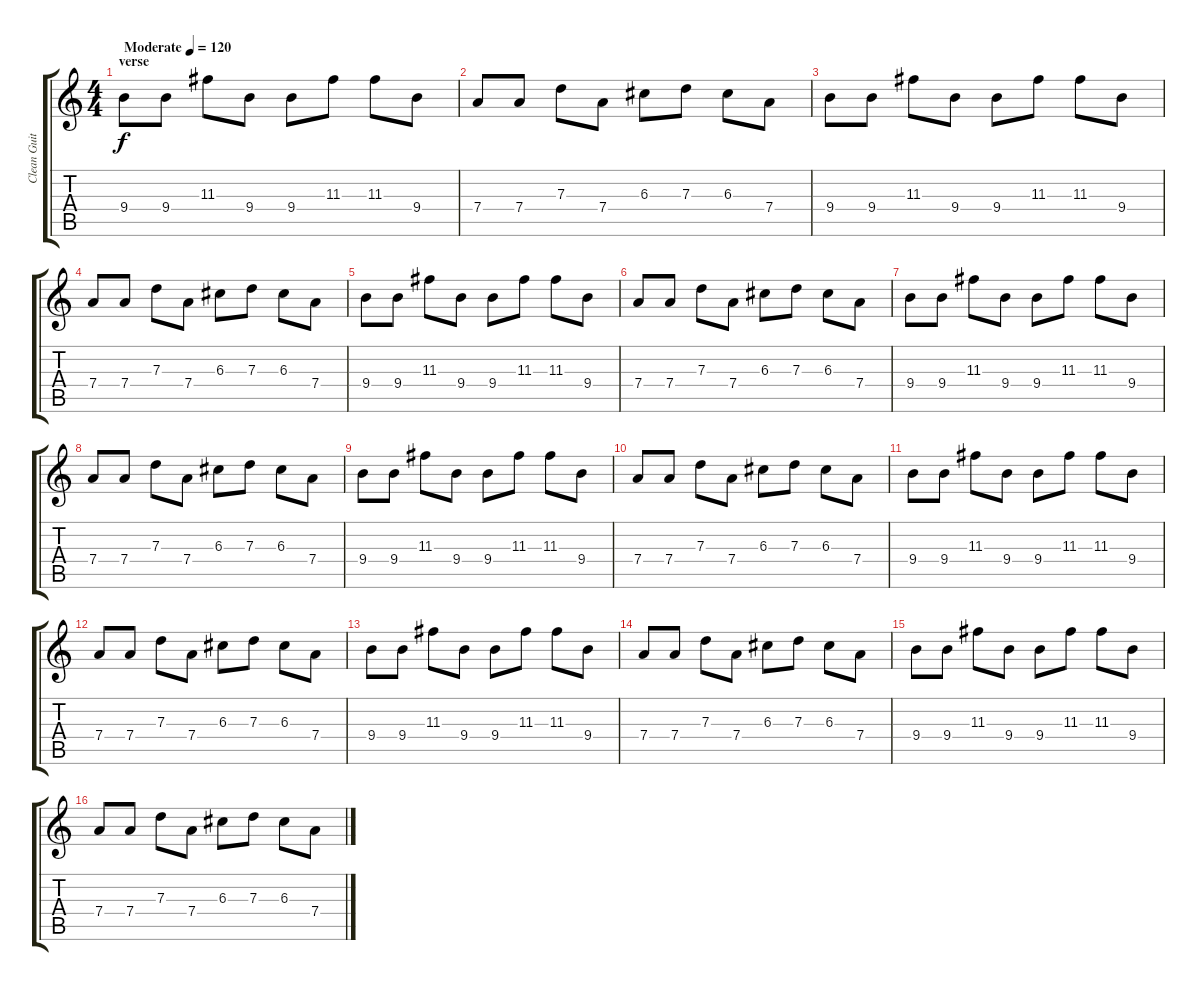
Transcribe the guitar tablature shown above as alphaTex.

\track ("Clean Guitar 1" "Clean Guit") {instrument acousticguitarsteel}
\staff {score tabs}
\tuning (E4 B3 G3 D3 A2 E2) {hide}
\ts (4 4)
\section ("" "verse")
\tempo (120 "Moderate")
\clef g2
\ks c
9.4.8{dy f instrument acousticguitarsteel} 9.4.8 11.3.8 9.4.8 9.4.8 11.3.8 11.3.8 9.4.8 |
7.4.8 7.4.8 7.3.8 7.4.8 6.3.8 7.3.8 6.3.8 7.4.8 |
9.4.8 9.4.8 11.3.8 9.4.8 9.4.8 11.3.8 11.3.8 9.4.8 |
7.4.8 7.4.8 7.3.8 7.4.8 6.3.8 7.3.8 6.3.8 7.4.8 |
9.4.8 9.4.8 11.3.8 9.4.8 9.4.8 11.3.8 11.3.8 9.4.8 |
7.4.8 7.4.8 7.3.8 7.4.8 6.3.8 7.3.8 6.3.8 7.4.8 |
9.4.8 9.4.8 11.3.8 9.4.8 9.4.8 11.3.8 11.3.8 9.4.8 |
7.4.8 7.4.8 7.3.8 7.4.8 6.3.8 7.3.8 6.3.8 7.4.8 |
9.4.8 9.4.8 11.3.8 9.4.8 9.4.8 11.3.8 11.3.8 9.4.8 |
7.4.8 7.4.8 7.3.8 7.4.8 6.3.8 7.3.8 6.3.8 7.4.8 |
9.4.8 9.4.8 11.3.8 9.4.8 9.4.8 11.3.8 11.3.8 9.4.8 |
7.4.8 7.4.8 7.3.8 7.4.8 6.3.8 7.3.8 6.3.8 7.4.8 |
9.4.8 9.4.8 11.3.8 9.4.8 9.4.8 11.3.8 11.3.8 9.4.8 |
7.4.8 7.4.8 7.3.8 7.4.8 6.3.8 7.3.8 6.3.8 7.4.8 |
9.4.8 9.4.8 11.3.8 9.4.8 9.4.8 11.3.8 11.3.8 9.4.8 |
7.4.8 7.4.8 7.3.8 7.4.8 6.3.8 7.3.8 6.3.8 7.4.8
